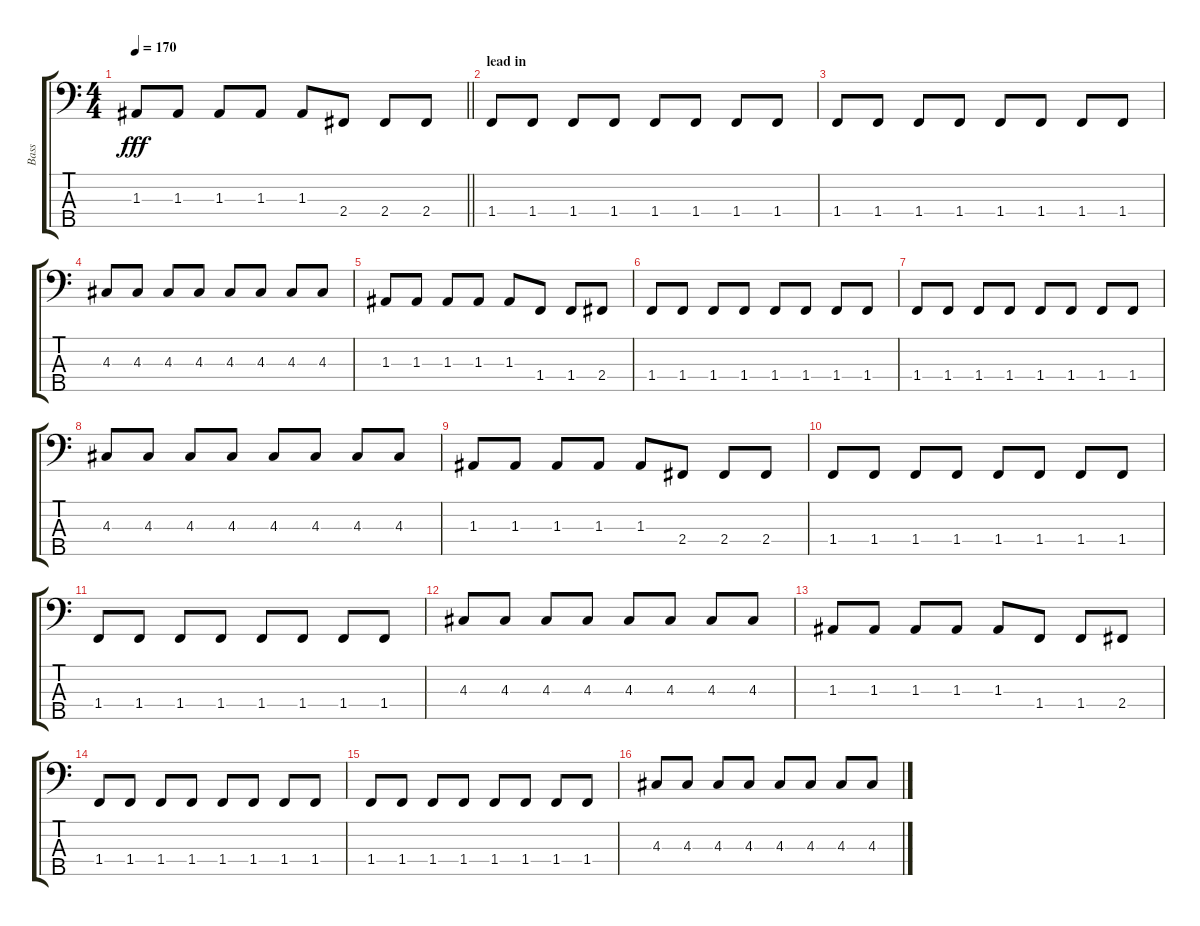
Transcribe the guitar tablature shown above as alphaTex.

\track ("Bass" "Bass") {instrument electricbassfinger}
\staff {score tabs}
\tuning (G2 D2 A1 E1 A0) {hide}
\ts (4 4)
\tempo 170
\clef f4
\barLineRight lightlight
\ks c
1.3.8{dy fff} 1.3.8 1.3.8 1.3.8 1.3.8 2.4.8 2.4.8 2.4.8 |
\section ("" "lead in")
1.4.8 1.4.8 1.4.8 1.4.8 1.4.8 1.4.8 1.4.8 1.4.8 |
1.4.8 1.4.8 1.4.8 1.4.8 1.4.8 1.4.8 1.4.8 1.4.8 |
4.3.8 4.3.8 4.3.8 4.3.8 4.3.8 4.3.8 4.3.8 4.3.8 |
1.3.8 1.3.8 1.3.8 1.3.8 1.3.8 1.4.8 1.4.8 2.4.8 |
1.4.8 1.4.8 1.4.8 1.4.8 1.4.8 1.4.8 1.4.8 1.4.8 |
1.4.8 1.4.8 1.4.8 1.4.8 1.4.8 1.4.8 1.4.8 1.4.8 |
4.3.8 4.3.8 4.3.8 4.3.8 4.3.8 4.3.8 4.3.8 4.3.8 |
1.3.8 1.3.8 1.3.8 1.3.8 1.3.8 2.4.8 2.4.8 2.4.8 |
1.4.8 1.4.8 1.4.8 1.4.8 1.4.8 1.4.8 1.4.8 1.4.8 |
1.4.8 1.4.8 1.4.8 1.4.8 1.4.8 1.4.8 1.4.8 1.4.8 |
4.3.8 4.3.8 4.3.8 4.3.8 4.3.8 4.3.8 4.3.8 4.3.8 |
1.3.8 1.3.8 1.3.8 1.3.8 1.3.8 1.4.8 1.4.8 2.4.8 |
1.4.8 1.4.8 1.4.8 1.4.8 1.4.8 1.4.8 1.4.8 1.4.8 |
1.4.8 1.4.8 1.4.8 1.4.8 1.4.8 1.4.8 1.4.8 1.4.8 |
4.3.8 4.3.8 4.3.8 4.3.8 4.3.8 4.3.8 4.3.8 4.3.8
